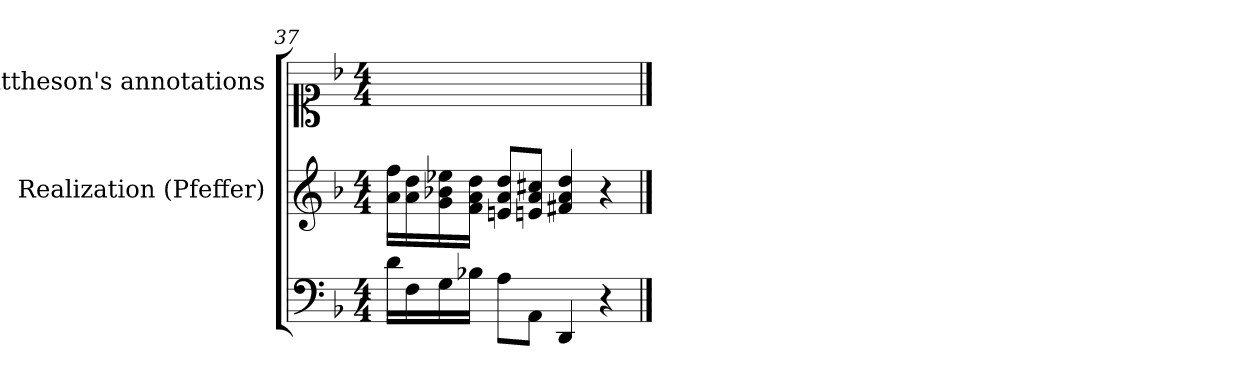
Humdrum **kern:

**kern	**kern	**kern
*part3	*part2	*part1
*staff3	*staff2	*staff1
*	*I"Realization (Pfeffer)	*I"Mattheson's annotations
*clefF4	*clefG2	*clefC1
*k[b-]	*k[b-]	*k[b-]
*F:	*F:	*F:
*M4/4	*M4/4	*M4/4
=37	=37	=37
16d\LL	16a\ 16ff\LL	4ryy
16F\	16a\ 16dd\	.
16G\	16g\ 16b-X\ 16ee-X\	.
16B-X\JJ	16f\ 16a\ 16dd\JJ	.
8A\L	8en/ 8a/ 8dd/L	2.ryy
8AA\J	8en/ 8a/ 8cc#X/J	.
4DD/	4f#X/ 4a/ 4dd/	.
4r	4r	.
==	==	==
*-	*-	*-
